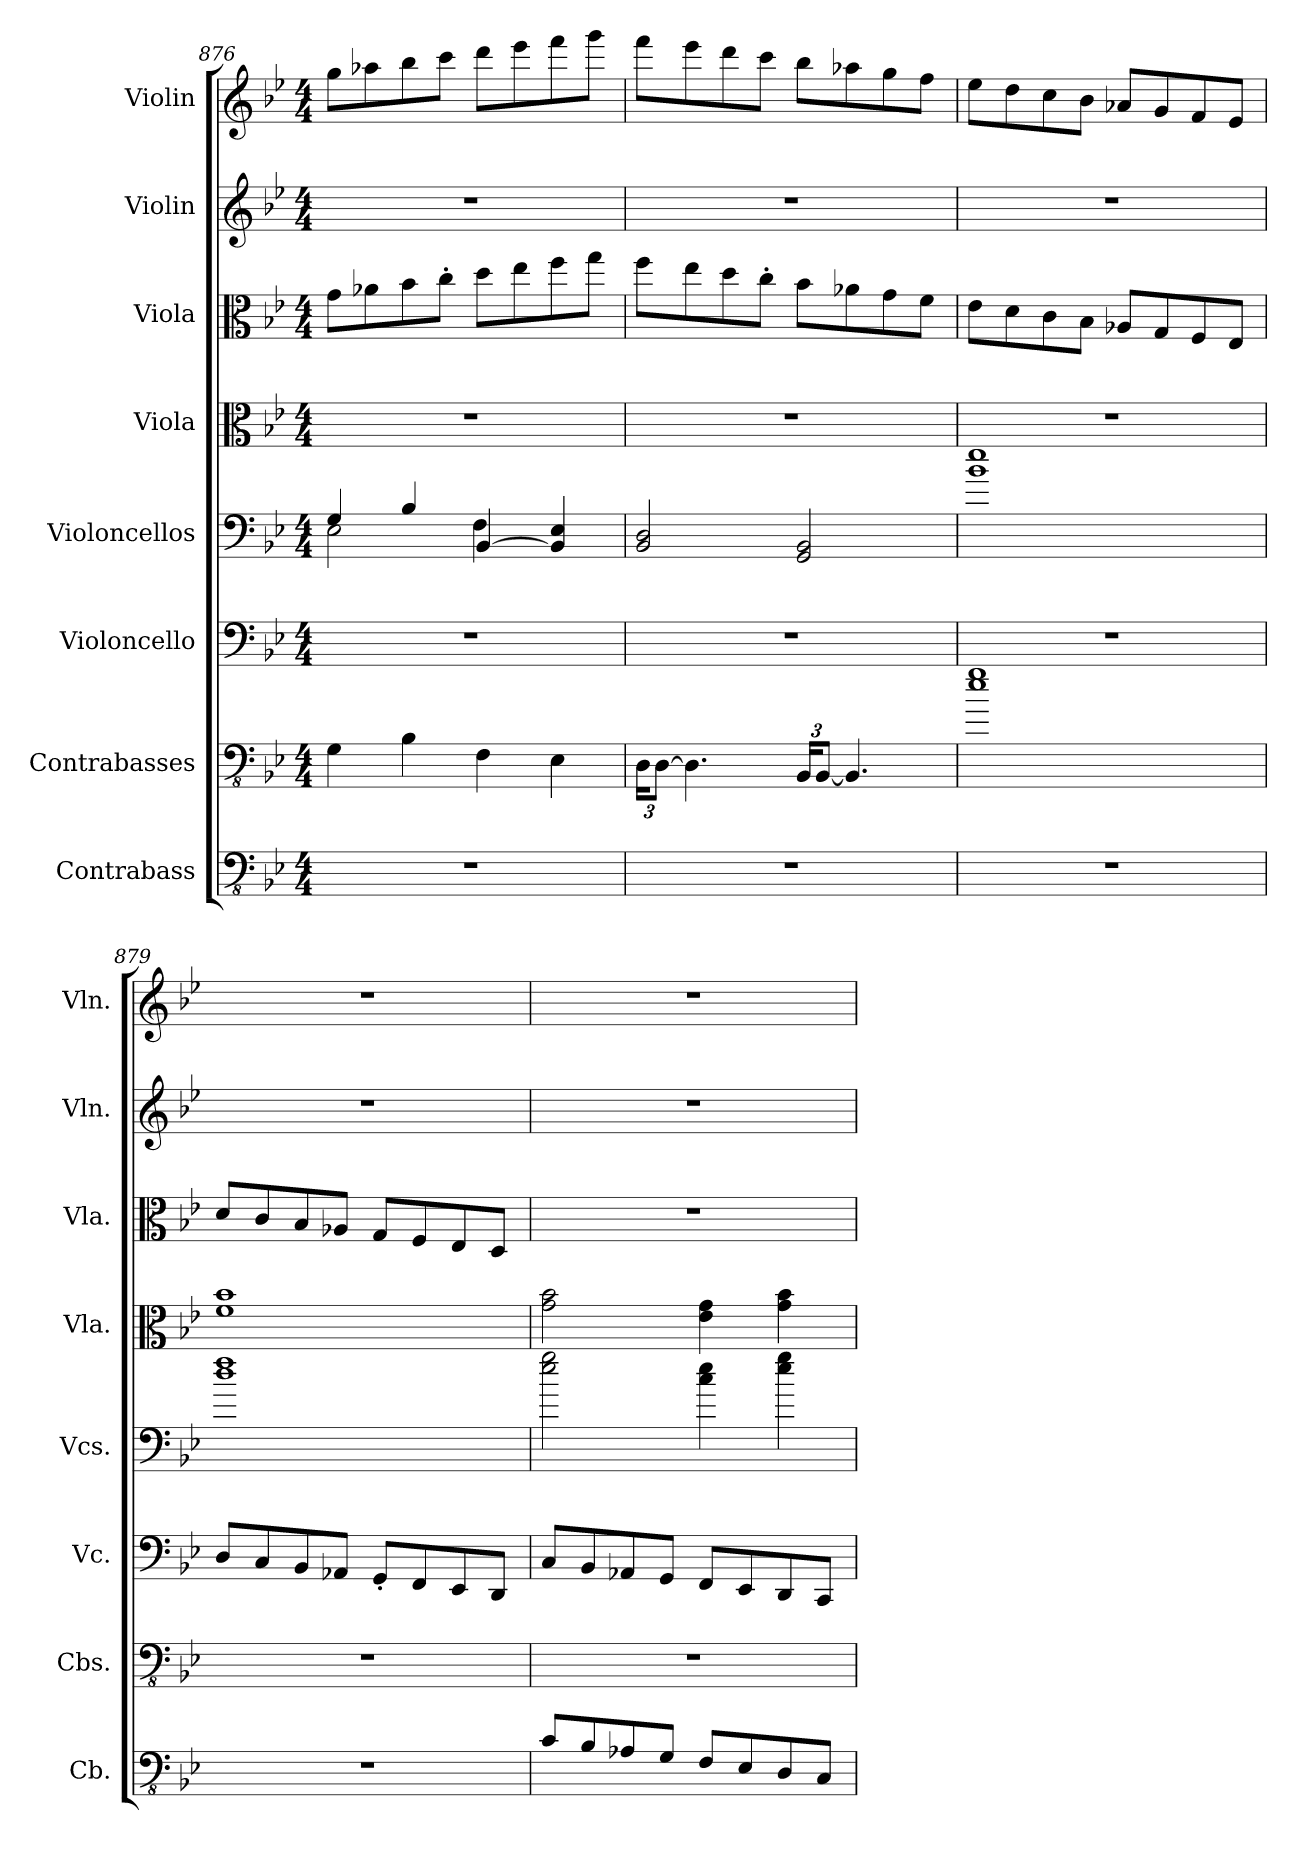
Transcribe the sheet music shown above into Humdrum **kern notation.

**kern	**kern	**kern	**kern	**kern	**kern	**kern	**kern
*part8	*part7	*part6	*part5	*part4	*part3	*part2	*part1
*staff8	*staff7	*staff6	*staff5	*staff4	*staff3	*staff2	*staff1
*I"Contrabass	*I"Contrabasses	*I"Violoncello	*I"Violoncellos	*I"Viola	*I"Viola	*I"Violin	*I"Violin
*I'Cb.	*I'Cbs.	*I'Vc.	*I'Vcs.	*I'Vla.	*I'Vla.	*I'Vln.	*I'Vln.
*clefFv4	*clefFv4	*clefF4	*clefF4	*clefC3	*clefC3	*clefG2	*clefG2
*ITrd7c12	*	*	*	*	*	*	*
*k[b-e-]	*k[b-e-]	*k[b-e-]	*k[b-e-]	*k[b-e-]	*k[b-e-]	*k[b-e-]	*k[b-e-]
*M4/4	*M4/4	*M4/4	*M4/4	*M4/4	*M4/4	*M4/4	*M4/4
=876	=876	=876	=876	=876	=876	=876	=876
*	*	*	*^	*	*	*	*
1r	4GG\	1r	4G/	2E-\	1r	8g\L	1r	8gg\L
.	.	.	.	.	.	8a-X\	.	8aa-X\
.	4BB-\	.	4B-/	.	.	8b-\	.	8bb-\
.	.	.	.	.	.	8cc'\J	.	8ccc\J
.	4FF\	.	[4BB-/	4F\	.	8dd\L	.	8ddd\L
.	.	.	.	.	.	8ee-\	.	8eee-\
.	4EE-\	.	4BB-/] 4E-/	4ryy	.	8ff\	.	8fff\
.	.	.	.	.	.	8gg\J	.	8ggg\J
*	*	*	*v	*v	*	*	*	*
=877	=877	=877	=877	=877	=877	=877	=877
*	*Xbrackettup	*	*	*	*	*	*
1r	24DD\KL	1r	2BB-/ 2D/	1r	8ff\L	1r	8fff\L
.	[12DD\J	.	.	.	.	.	.
.	4.DD\]	.	.	.	8ee-\	.	8eee-\
.	.	.	.	.	8dd\	.	8ddd\
.	.	.	.	.	8cc'\J	.	8ccc\J
.	24BBB-/KL	.	2GG/ 2BB-/	.	8b-\L	.	8bb-\L
.	[12BBB-/J	.	.	.	.	.	.
.	4.BBB-/]	.	.	.	8a-X\	.	8aa-X\
.	.	.	.	.	8g\	.	8gg\
.	.	.	.	.	8f\J	.	8ff\J
=878	=878	=878	=878	=878	=878	=878	=878
1r	1e- 1g	1r	1b- 1ee-	1r	8e-\L	1r	8ee-\L
.	.	.	.	.	8d\	.	8dd\
.	.	.	.	.	8c\	.	8cc\
.	.	.	.	.	8B-\J	.	8b-\J
.	.	.	.	.	8A-X/L	.	8a-X/L
.	.	.	.	.	8G/	.	8g/
.	.	.	.	.	8F/	.	8f/
.	.	.	.	.	8E-/J	.	8e-/J
!!LO:PB:g=z
=879	=879	=879	=879	=879	=879	=879	=879
1r	1r	8D/L	1dd 1ff	1f 1b-	8d/L	1r	1r
.	.	8C/	.	.	8c/	.	.
.	.	8BB-/	.	.	8B-/	.	.
.	.	8AA-X/J	.	.	8A-X/J	.	.
.	.	8GG'/L	.	.	8G/L	.	.
.	.	8FF/	.	.	8F/	.	.
.	.	8EE-/	.	.	8E-/	.	.
.	.	8DD/J	.	.	8D/J	.	.
=880	=880	=880	=880	=880	=880	=880	=880
8CC/L	1r	8C/L	2ee-\ 2gg\	2g\ 2b-\	1r	1r	1r
8BBB-/	.	8BB-/	.	.	.	.	.
8AAA-X/	.	8AA-X/	.	.	.	.	.
8GGG/J	.	8GG/J	.	.	.	.	.
8FFF/L	.	8FF/L	4cc\ 4ee-\	4e-\ 4g\	.	.	.
8EEE-/	.	8EE-/	.	.	.	.	.
8DDD/	.	8DD/	4ee-\ 4gg\	4g\ 4b-\	.	.	.
8CCC/J	.	8CC/J	.	.	.	.	.
=	=	=	=	=	=	=	=
*-	*-	*-	*-	*-	*-	*-	*-
